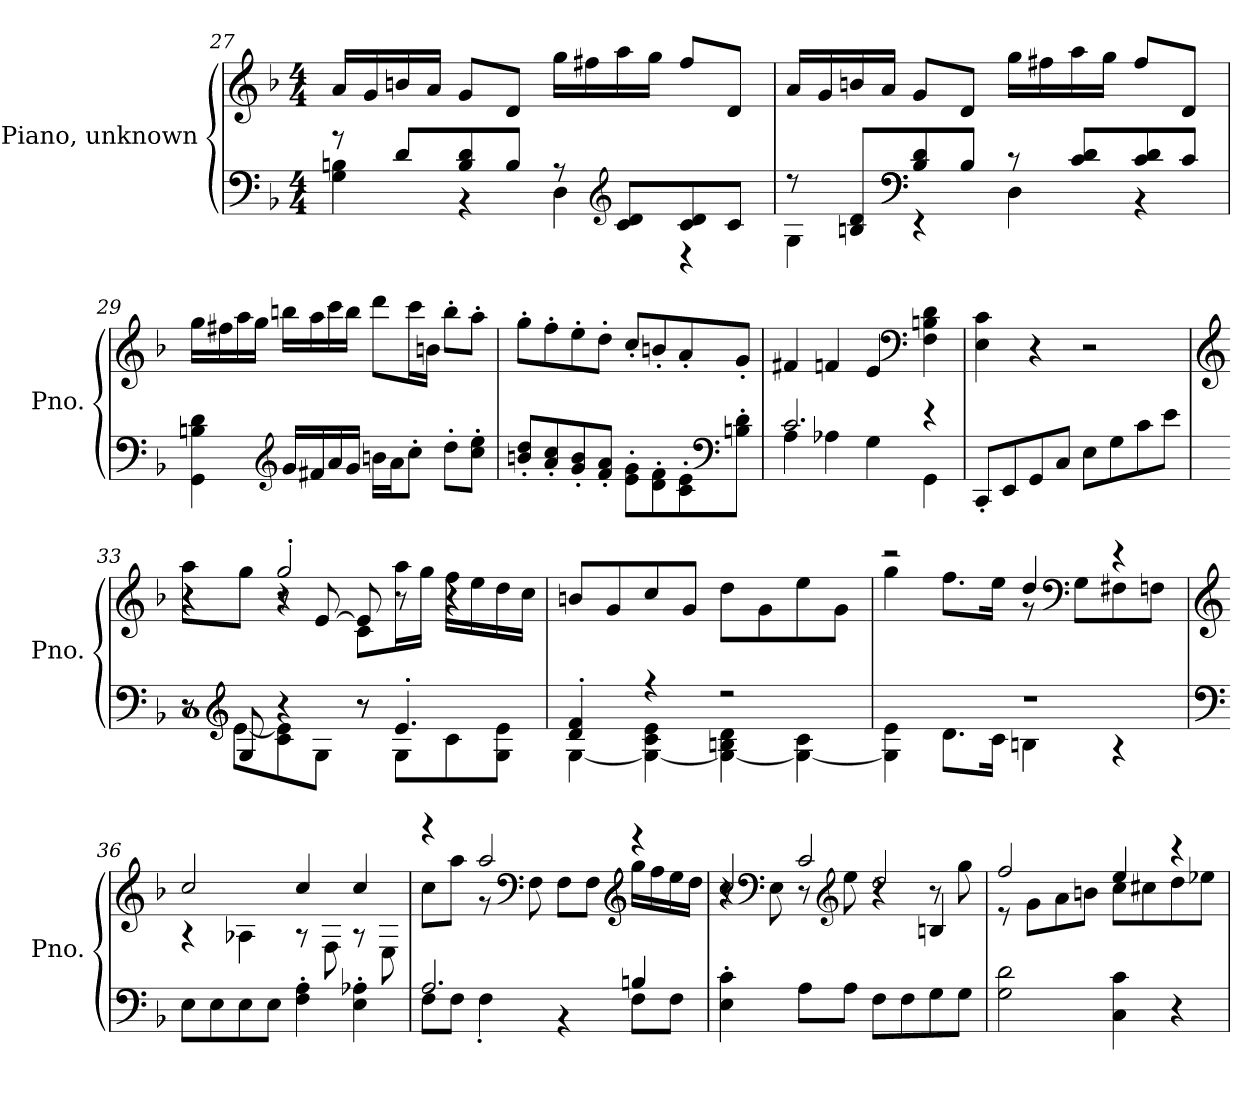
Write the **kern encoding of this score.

**kern	**kern
*part1	*part1
*staff2	*staff1
*I"Piano, unknown	*
*I'Pno.	*
!!LO:LB:g=z
*clefF4	*clefG2
*k[b-]	*k[b-]
*M4/4	*M4/4
=27	=27
*^	*
8r	4G\ 4Bn\	16a/LL
.	.	16g/
8d/L	.	16bn/
.	.	16a/JJ
8B/ 8d/	4r	8g/L
8B/J	.	8d/J
8r	4D\	16gg\LL
.	.	16ff#X\
*clefG2	*	*
8c/ 8d/L	.	16aa\
.	.	16gg\JJ
8c/ 8d/	4r	8ff#/L
8c/J	.	8d/J
=28	=28	=28
8r	4G\	16a/LL
.	.	16g/
8Bn/ 8d/L	.	16bn/
.	.	16a/JJ
*clefF4	*	*
8B/ 8d/	4r	8g/L
8B/J	.	8d/J
8r	4D\	16gg\LL
.	.	16ff#X\
8c/ 8d/L	.	16aa\
.	.	16gg\JJ
8c/ 8d/	4r	8ff#/L
8c/J	.	8d/J
*v	*v	*
!!LO:LB:g=z
=29	=29
4GG\ 4Bn\ 4d\	16gg\LL
.	16ff#X\
.	16aa\
.	16gg\JJ
*clefG2	*
16g/LL	16bbn\LL
16f#X/	16aa\
16a/	16ccc\
16g/JJ	16bb\JJ
16bn\LL	8ddd\L
16a\J	.
8cc'\J	16ccc\L
.	16bn\JJ
8dd'\L	8bb'\L
8cc\' 8ee\'J	8aa'\J
=30	=30
8bn/' 8dd/'L	8gg'\L
8a/' 8cc/'	8ff'\
8g/' 8b/'	8ee'\
8f/' 8a/'J	8dd'\J
8e\' 8g\'L	8cc'/L
8d\' 8f\'	8bn'/
8c\' 8e\'	8a'/
*clefF4	*
8Bn\' 8d\'J	8g'/J
=31	=31
*^	*
2.c/	4A\	4f#X/
.	4A-X\	4fn/
.	4G\	4e/
*	*	*clefF4
4r	4GG\	4F\ 4Bn\ 4d\
*v	*v	*
!!LO:LB:g=z
=32	=32
8CC'/L	4E\ 4c\
8EE/	.
8GG/	4r
8C/J	.
8E\L	2r
8G\	.
8c\	.
8e\J	.
=33	=33
*	*clefG2
*^	*^
*	*^	*	*^
8r	8r	1C	4r	8aa\L	4r
*clefG2	*	*	*	*	*
8G/	[8e\L	.	.	8gg\J	.
4r	8c\ 8e\]	.	2gg'/	4r	8r
.	8G\J	.	.	.	[8e/
8r	8r	.	.	8c\L	8e/]
4.e'/	8G\L	.	.	16aa\L	8r
.	.	.	.	16gg\JJ	.
.	8c\	.	4r	16ff\LL	4r
.	.	.	.	16ee\	.
.	8G\ 8e\J	.	.	16dd\	.
.	.	.	.	16cc\JJ	.
*	*v	*v	*	*	*
*	*	*v	*v	*v
=34	=34	=34
4d/' 4f/'	[4G\	8bn/L
.	.	8g/
4r	4G\_ 4c\ 4e\	8cc/
.	.	8g/J
2r	4G\_ 4Bn\ 4d\	8dd\L
.	.	8g\
.	4G\_ 4c\	8ee\
.	.	8g\J
!!LO:LB:g=z
=35	=35	=35
*	*	*^
1r	4G\] 4e\	2r	4gg\
.	8.d\L	.	8.ff\L
.	16c\Jk	.	16ee\Jk
.	4Bn\	4dd/	8r
*	*	*clefF4	*
.	.	.	8G\L
.	4r	4r	8F#X\
.	.	.	8Fn\J
*v	*v	*	*
=36	=36	=36
*clefF4	*clefG2	*
8E\L	2cc/	4r
8E\	.	.
8E\	.	4A-X\
8E\J	.	.
4F\' 4A\'	4cc/	8r
.	.	8F\
4E\' 4A-X\'	4cc/	8r
.	.	8E\
=37	=37	=37
*^	*	*
2.A/	8F\L	4r	8cc\L
.	8F\J	.	8aa\J
.	4F'\	2aa/	8r
*	*	*clefF4	*
.	.	.	8F\
.	4r	.	8F\L
.	.	.	8F\J
*	*	*clefG2	*
4Bn/	8F\L	4r	16gg\LL
.	.	.	16ff\
.	8F\J	.	16ee\
.	.	.	16dd\JJ
*v	*v	*	*
!!LO:PB:g=z
=38	=38	=38
*	*	*^
4E\' 4c\'	2cc/	8r	4r
*	*clefF4	*	*
.	.	8E\	.
8A\L	.	8r	2c/
*	*clefG2	*	*
8A\J	.	8ee\	.
8F\L	2dd/	4r	.
8F\	.	.	.
8G\	.	8r	4Bn/
8G\J	.	8gg\	.
*	*	*v	*v
=39	=39	=39
2G\ 2d\	2ff/	8r
.	.	8g\L
.	.	8a\
.	.	8bn\J
4C\ 4c\	4ee/	8cc\L
.	.	8cc#X\
4r	4r	8dd\
.	.	8ee-X\J
*	*v	*v
=	=
*-	*-
